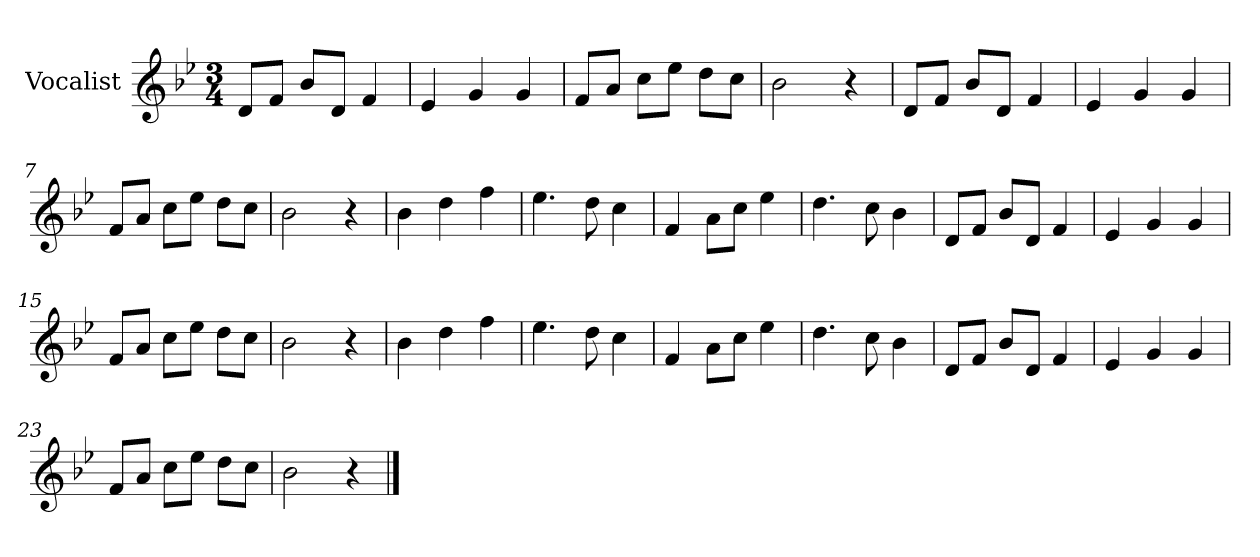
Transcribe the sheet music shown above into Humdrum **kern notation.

**kern
*part1
*staff1
*I"Vocalist
*k[b-e-]
*B-:
*M3/4
=1
8dL
8fJ
8b-L
8dJ
4f
=2
4e-
4g
4g
=3
8fL
8aJ
8ccL
8ee-J
8ddL
8ccJ
=4
2b-
4r
=5
8dL
8fJ
8b-L
8dJ
4f
=6
4e-
4g
4g
=7
8fL
8aJ
8ccL
8ee-J
8ddL
8ccJ
=8
2b-
4r
=9
4b-
4dd
4ff
=10
4.ee-
8dd
4cc
=11
4f
8aL
8ccJ
4ee-
=12
4.dd
8cc
4b-
=13
8dL
8fJ
8b-L
8dJ
4f
=14
4e-
4g
4g
=15
8fL
8aJ
8ccL
8ee-J
8ddL
8ccJ
=16
2b-
4r
=17
4b-
4dd
4ff
=18
4.ee-
8dd
4cc
=19
4f
8aL
8ccJ
4ee-
=20
4.dd
8cc
4b-
=21
8dL
8fJ
8b-L
8dJ
4f
=22
4e-
4g
4g
=23
8fL
8aJ
8ccL
8ee-J
8ddL
8ccJ
=24
2b-
4r
==
*-
